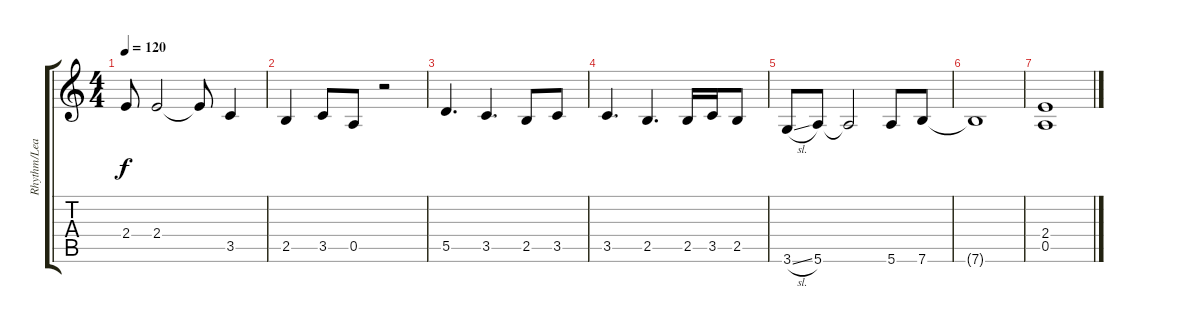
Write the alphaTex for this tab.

\track ("Rhythm/Lead" "Rhythm/Lea") {instrument distortionguitar}
\staff {score tabs}
\tuning (E4 B3 G3 D3 A2 E2) {hide}
\ts (4 4)
\tempo 120
\clef g2
\ks c
2.4.8{dy f} 2.4.2 2.4{t}.8 3.5.4 |
2.5.4 3.5.8 0.5.8 r.2 |
5.5.4{d} 3.5.4{d} 2.5.8 3.5.8 |
3.5.4{d} 2.5.4{d} 2.5.16 3.5.16 2.5.8 |
3.6{sl}.8 5.6.8 5.6{t}.2 5.6.8 7.6.8 |
7.6{t}.1 |
(2.4 0.5).1
